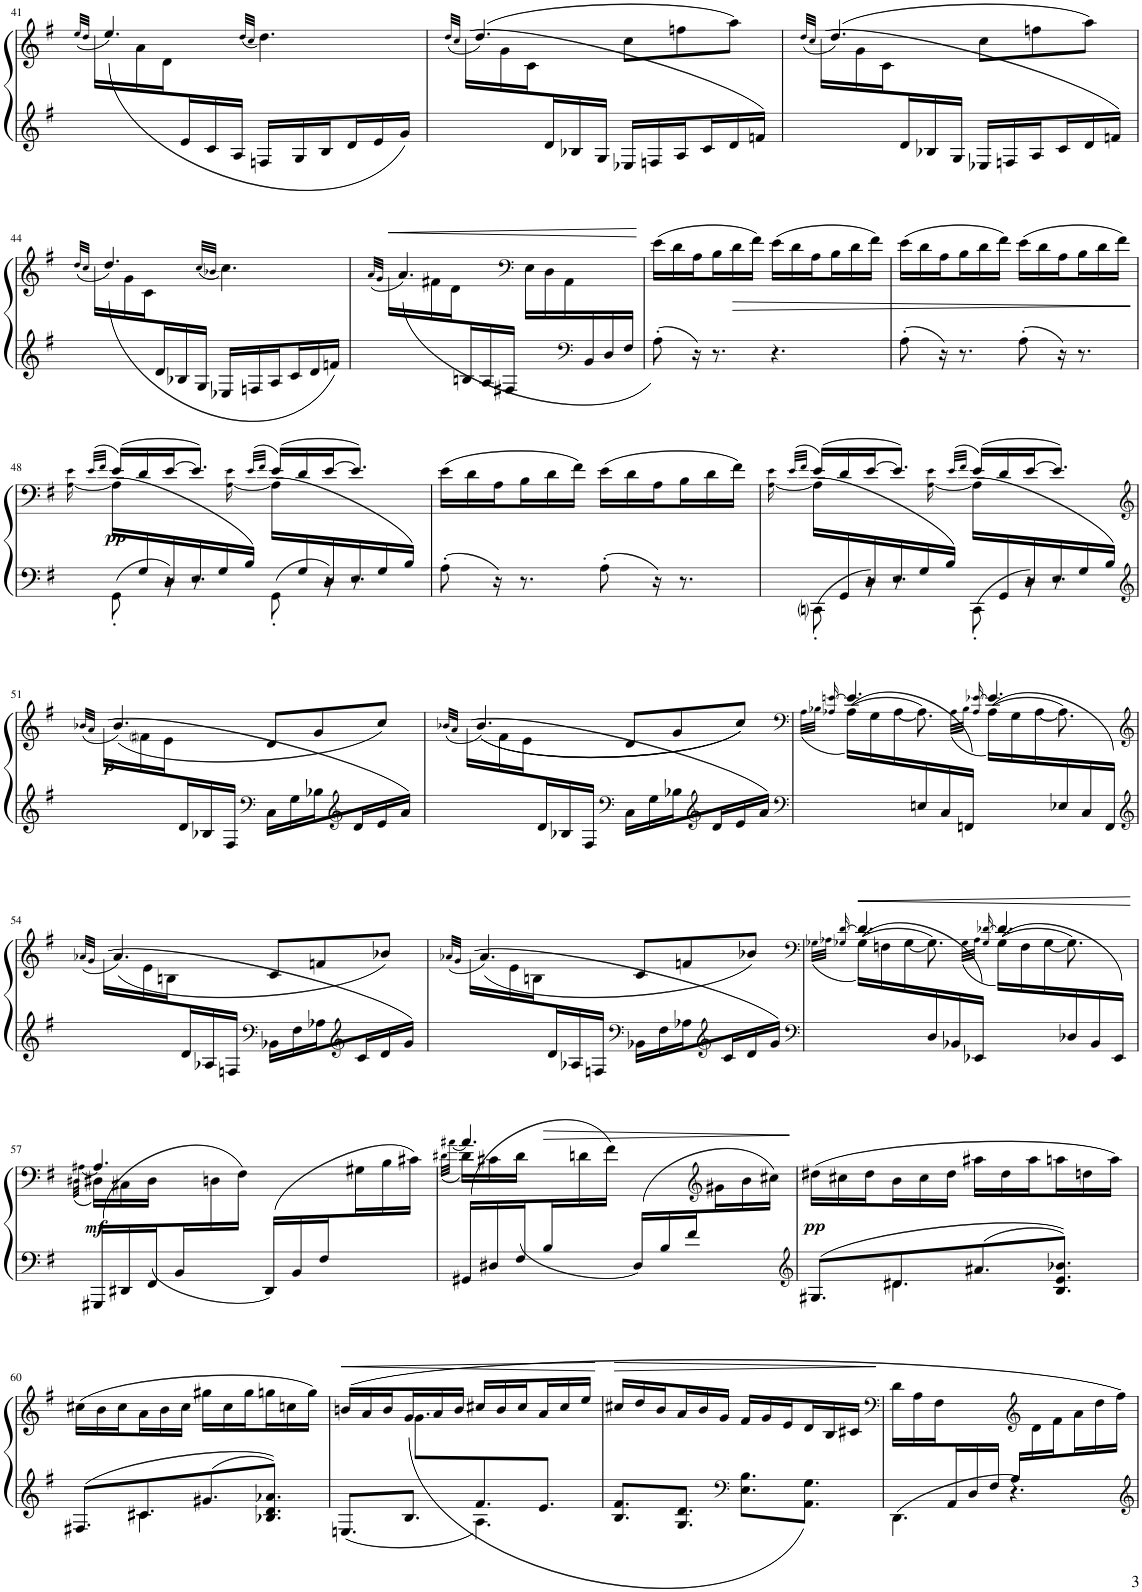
**kern	**kern	**dynam
*part1	*part1	*part1
*staff2	*staff1	*staff1/2
*I"Piano	*	*
*I'Pno.	*	*
!!LO:PB:g=z
*clefG2	*clefG2	*
*k[f#]	*k[f#]	*
*M12/16	*M12/16	*
=41	=41	=41
.	(32qee/LLL	.
.	32qdd/JJJ	.
*	*^	*
*	*	*^	*
8.ryy	(4.ee/)	32ee!LLL	16ee\LL	.
.	.	32dd!JJ	.	.
.	.	[8ee!	16a\	.
.	.	.	16d\J	.
16e/L	.	8.ee!J]	2ryy	.
16c/	.	.	.	.
16A/JJ	.	.	.	.
.	(32qdd/LLL	.	.	.
.	32qcc/JJJ	.	.	.
16Fn/LL	4.dd\)	32dd!LLL	.	.
.	.	32cc!JJ	.	.
16G/	.	[8dd!	.	.
16B/J	.	.	.	.
16d/L	.	8.dd!J]	.	.
16e/	.	.	.	.
16g/JJ)	.	.	16ryy	.
=42	=42	=42	=42	=42
.	(32qdd/LLL	.	.	.
.	32qcc/JJJ	.	.	.
8.ryy	(4.dd/)	32dd!LLL	(16dd\LL	.
.	.	32cc!JJ	.	.
.	.	[8dd!	16g\	.
.	.	.	16c\J	.
16d/L	.	8.dd!J]	2ryy	.
16B-X/	.	.	.	.
16G/JJ	.	.	.	.
16E-X/LL	8cc\L	4.ryy	.	.
16Fn/	.	.	.	.
16A/J	8ffn\	.	.	.
16c/L	.	.	.	.
16d/	8aa\J)	.	.	.
16fn/JJ)	.	.	16ryy	.
=43	=43	=43	=43	=43
.	(32qdd/LLL	.	.	.
.	32qcc/JJJ	.	.	.
8.ryy	(4.dd/)	32dd!LLL	(16dd\LL	.
.	.	32cc!JJ	.	.
.	.	[8dd!	16g\	.
.	.	.	16c\J	.
16d/L	.	8.dd!J]	2ryy	.
16B-X/	.	.	.	.
16G/JJ	.	.	.	.
16E-X/LL	8cc\L	4.ryy	.	.
16Fn/	.	.	.	.
16A/J	8ffn\	.	.	.
16c/L	.	.	.	.
16d/	8aa\J)	.	.	.
16fn/JJ)	.	.	16ryy	.
!!LO:LB:g=z	!!	!!
=44	=44	=44	=44	=44
.	(32qdd/LLL	.	.	.
.	32qcc/JJJ	.	.	.
8.ryy	(4.dd/)	32dd!LLL	16dd\LL	.
.	.	32cc!JJ	.	.
.	.	[8dd!	16g\	.
.	.	.	16c\J	.
16d/L	.	8.dd!J]	2ryy	.
16B-X/	.	.	.	.
16G/JJ	.	.	.	.
.	(32qcc/LLL	.	.	.
.	32qb-X/JJJ	.	.	.
16E-X/LL	4.cc\)	32cc!LLL	.	.
.	.	32b-!JJ	.	.
16Fn/	.	[8cc!	.	.
16A/J	.	.	.	.
16c/L	.	8.cc!J]	.	.
16d/	.	.	.	.
16fn/JJ)	.	.	16ryy	.
=45	=45	=45	=45	=45
.	(32qa/LLL	.	.	.
.	32qg/JJJ	.	.	.
*^	*	*	*	*
*	*^	*	*	*	*
16ryy	8.ryy	4.ryy	(4.a/)	32a!LLL	16a\LL	.
.	.	.	.	32g!JJ	.	.
.	.	.	.	[8a!	16f#X\	.
.	.	.	.	.	16d\J	.
.	16Bn/L	.	.	8.a!J]	2ryy	.
.	16A/	.	.	.	.	.
.	16F#X/JJ	.	.	.	.	.
*	*	*	*clefF4	*	*	*
.	8.ryy	4.ryy	16E\LL	4.ryy	.	.
.	.	.	16D\	.	.	.
.	.	.	16AA\	.	.	.
*clefF4	*	*	*	*	*	*
16BB/	8.ryy	.	8.ryy	.	.	.
16D/	.	.	.	.	.	.
16F#/JJ	.	.	.	.	16ryy	.
*v	*v	*v	*	*	*	*
*	*v	*v	*v	*
=46	=46	=46
8A'\)	(16e\LL	.
.	16d\	.
16r	16A\J	.
8.r	16B\L	.
!	!	!LO:HP:b
.	16d\	>
.	16f#\JJ)	.
4.r	(16e\LL	.
.	16d\	.
.	16A\J	.
.	16B\L	.
.	16d\	.
.	16f#\JJ)	.
=47	=47	=47
8A'\	(16e\LL	.
.	16d\	.
16r	16A\J	.
8.r	16B\L	.
.	16d\	.
.	16f#\JJ)	.
8A'\	(16e\LL	.
.	16d\	.
16r	16A\J	.
8.r	16B\L	.
.	16d\	.
.	16f#\JJ)	.
.	.	]
!!LO:LB:g=z
=48	=48	=48
.	(32qe/LLL	.
*	*^	*
.	32qf#/JJJ	[16qA\ 16qe\	.
*^	*	*	*
!	!	!	!	!LO:DY:b
16ryy	8GG'<\	(16e/LL)	(16A\LL]	pp
16G/	.	16d/	16ryy	.
*	*	*v	*v	*
16D/	16r	[16e/J	.
16E/	8.r	8.e/J])	.
16G/	.	.	.
16B/JJ)	.	.	.
.	.	(32qe/LLL	.
*	*	*^	*
.	.	32qf#/JJJ	[16qA\ 16qe\	.
16ryy	8GG'<\	(16e/LL)	(16A\LL]	.
16G/	.	16d/	4ryy	.
16D/	16r	[16e/J	.	.
16E/	8.r	8.e/J])	.	.
16G/	.	.	.	.
16B/JJ)	.	.	16ryy	.
*v	*v	*	*	*
*	*v	*v	*
=49	=49	=49
8A'\	(16e\LL	.
.	16d\	.
16r	16A\J	.
8.r	16B\L	.
.	16d\	.
.	16f#\JJ)	.
8A'\	(16e\LL	.
.	16d\	.
16r	16A\J	.
8.r	16B\L	.
.	16d\	.
.	16f#\JJ)	.
=50	=50	=50
.	(32qe/LLL	.
*	*^	*
.	32qf#/JJJ	[16qA\ 16qe\	.
*^	*	*	*
16ryy	8CCni'<\	(16e/LL)	(16A\LL]	.
16GG/	.	16d/	16ryy	.
*	*	*v	*v	*
16D/	16r	[16e/J	.
16E/	8.r	8.e/J])	.
16G/	.	.	.
16B/JJ)	.	.	.
.	.	(32qe/LLL	.
*	*	*^	*
.	.	32qf#/JJJ	[16qA\ 16qe\	.
16ryy	8CC'<\	(16e/LL)	(16A\LL]	.
16GG/	.	16d/	4ryy	.
16D/	16r	[16e/J	.	.
16E/	8.r	8.e/J])	.	.
16G/	.	.	.	.
16B/JJ)	.	.	16ryy	.
*v	*v	*	*	*
*	*v	*v	*
!!LO:LB:g=z
=51	=51	=51
*clefG2	*clefG2	*
.	(32qb-X/LLL	.
.	32qa/JJJ	.
*	*^	*
*	*	*^	*
!	!	!	!	!LO:DY:b
8.ryy	(4.b-/)	32b-!LLL	(16b-\LL	p
.	.	32a!JJ	.	.
.	.	[8b-!	16f#i\	.
.	.	.	16e\J	.
16d/L	.	8.b-!J]	2ryy	.
16B-X/	.	.	.	.
16F#/JJ	.	.	.	.
*clefF4	*	*	*	*
16C\LL	8d/L	4.ryy	.	.
16G\	.	.	.	.
16B-X\J	8g/	.	.	.
*clefG2	*	*	*	*
16d/L	.	.	.	.
16e/	8cc/J)	.	.	.
16a/JJ)	.	.	16ryy	.
=52	=52	=52	=52	=52
.	(32qb-X/LLL	.	.	.
.	32qa/JJJ	.	.	.
8.ryy	((4.b-/)	32b-!LLL	(16b-\LL	.
.	.	32a!JJ	.	.
.	.	[8b-!	16f#\	.
.	.	.	16e\J	.
16d/L	.	8.b-!J]	2ryy	.
16B-X/	.	.	.	.
16F#/JJ	.	.	.	.
*clefF4	*	*	*	*
16C\LL	8d/L	4.ryy	.	.
16G\	.	.	.	.
16B-X\J	8g/	.	.	.
*clefG2	*	*	*	*
16d/L	.	.	.	.
16e/	8cc/J))	.	.	.
16a/JJ)	.	.	16ryy	.
=53	=53	=53	=53	=53
*clefF4	*clefF4	*	*	*
.	.	(32qA-\LLL	.	.
.	16qA-X/ [16qen/	32qB-X\JJJ	.	.
*^	*	*	*	*
8.ryy	2.ryy	4.e/]	((16A-\LL)	8.ryy	.
.	.	.	16G\	.	.
.	.	.	[16A-\	.	.
16En/	.	.	8.ryy	8.A-\])	.
16C/	.	.	.	.	.
16FFn/JJ)	.	.	.	.	.
.	.	.	(32qA-\LLL	.	.
.	.	16qA-/ [16qe-X/	32qB-\JJJ	.	.
8.ryy	.	4.e-/]	((16A-\LL)	8.ryy	.
.	.	.	16G\	.	.
.	.	.	[16A-\	.	.
16E-X/	.	.	8.ryy	8.A-\])	.
16C/	.	.	.	.	.
16FF/JJ)	.	.	.	.	.
*v	*v	*	*	*	*
!!LO:LB:g=z	!!	!!
=54	=54	=54	=54	=54
*clefG2	*clefG2	*	*	*
.	(32qa-X/LLL	.	.	.
.	32qg/JJJ	.	.	.
8.ryy	(4.a-/)	32a-!LLL	(16a-\LL	.
.	.	32g!JJ	.	.
.	.	[8a-!	16e\	.
.	.	.	16Bn\J	.
16d/L	.	8.a-!J]	2ryy	.
16A-X/	.	.	.	.
16Fn/JJ	.	.	.	.
*clefF4	*	*	*	*
16BB-X\LL	8c/L	4.ryy	.	.
16F\	.	.	.	.
16A-X\J	8fn/	.	.	.
*clefG2	*	*	*	*
16c/L	.	.	.	.
16d/	8b-X/J)	.	.	.
16g/JJ)	.	.	16ryy	.
=55	=55	=55	=55	=55
.	(32qa-X/LLL	.	.	.
.	32qg/JJJ	.	.	.
8.ryy	(4.a-/)	32a-!LLL	(16a-\LL	.
.	.	32g!JJ	.	.
.	.	[8a-!	16e\	.
.	.	.	16Bn\J	.
16d/L	.	8.a-!J]	2ryy	.
16A-X/	.	.	.	.
16Fn/JJ	.	.	.	.
*clefF4	*	*	*	*
16BB-X\LL	8c/L	4.ryy	.	.
16F\	.	.	.	.
16A-X\J	8fn/	.	.	.
*clefG2	*	*	*	*
16c/L	.	.	.	.
16d/	8b-X/J)	.	.	.
16g/JJ)	.	.	16ryy	.
=56	=56	=56	=56	=56
*clefF4	*clefF4	*	*	*
.	.	(32qG-X\LLL	.	.
.	16qG-X/ [16qd/	32qA-X\JJJ	.	.
*^	*	*	*	*
!	!	!	!	!	!LO:HP:b
8.ryy	2.ryy	4.d/]	((16G-\LL)	8.ryy	<
.	.	.	16Fn\	.	.
.	.	.	[16G-\	.	.
16D/	.	.	8.ryy	8.G-\])	.
16BB-X/	.	.	.	.	.
16EE-X/JJ)	.	.	.	.	.
.	.	.	(32qG-\LLL	.	.
.	.	16qG-/ [16qd-X/	32qA-\JJJ	.	.
8.ryy	.	4.d-/]	((16G-\LL)	8.ryy	.
.	.	.	16F\	.	.
.	.	.	[16G-\	.	.
16D-X/	.	.	8.ryy	8.G-\])	.
16BB-/	.	.	.	.	.
16EE-/JJ)	.	.	.	.	.
*v	*v	*	*	*	*
*	*v	*v	*v	*
.	.	[
!!LO:LB:g=z
=57	=57	=57
*	*^	*
*	*	*^	*
.	.	.	(32qD#X\LLL	.
.	.	.	[32qA#X\JJJ	.
*	*	*	*^	*
!	!	!	!	!	!LO:DY:b
16GGG#X/LL	4.A#X/	(16D#X\LL	16A#]	4ryy	mf
16DD#X/	.	16C#X\	8ryy	.	.
16FF#/J	.	(16D#\JJ	.	.	.
16BB/L	.	8.ryy	8.ryy	.	.
8ryy	.	.	.	16Dn\	.
.	.	.	.	16F#\JJ)	.
(16DD#/LL)	4.ryy	4.ryy	4.ryy	8.ryy	.
16BB/	.	.	.	.	.
16F#/J	.	.	.	.	.
8.ryy	.	.	.	16G#X\L	.
.	.	.	.	16B\	.
.	.	.	.	16c#X\JJ)	.
=58	=58	=58	=58	=58	=58
.	.	.	(32qd#X\LLL	.	.
.	.	.	[32qa#X\JJJ	.	.
16GG#X/LL	4.a#X/	(16d#X\LL	16a#]	4ryy	.
16D#X/	.	16c#X\	8ryy	.	.
16F#/J	.	(16d#\JJ	.	.	.
!	!	!	!	!	!LO:HP:b
16B/L	.	8.ryy	8.ryy	.	>
8ryy	.	.	.	16dn\	.
.	.	.	.	16f#\JJ)	.
(16D#/LL)	8.ryy	8.ryy	4.ryy	8.ryy	.
16B/	.	.	.	.	.
16f#/J	.	.	.	.	.
*	*clefG2	*	*	*	*
8.ryy	8.ryy	8.ryy	.	16g#X\L	.
.	.	.	.	16b\	.
.	.	.	.	16cc#X\JJ)	.
*	*v	*v	*v	*v	*
=59	=59	=59
*clefG2	*	*
*^	*^	*
*	*	*	*^	*
*	*	*	*	*^	*
!	!	!	!	!	!	!LO:DY:b
*	*	*v	*v	*v	*v	*
8.G#X/L	8.ryy	(16dd#X\LL	pp
.	.	16cc#X\	.
.	.	16dd#\J	.
8.d#X/	4.d#\	16b\L	.
.	.	16cc#\	.
.	.	16dd#\JJ	.
8.a#X/	.	16aa#X\LL	.
.	.	16dd#\	.
.	.	16aa#\J	.
8.B/ 8.e/ 8.b-X/J	8.ryy	16aan\L	.
.	.	16ddn\	.
.	.	16aa\JJ)	.
!!LO:LB:g=z
=60	=60	=60	=60
8.F#X/L	8.ryy	(16cc#X\LL	.
.	.	16b\	.
.	.	16cc#\J	.
8.c#X/	4.c#\	16a\L	.
.	.	16b\	.
.	.	16cc#\JJ	.
8.g#X/	.	16gg#X\LL	.
.	.	16cc#\	.
.	.	16gg#\J	.
8.B-X/ 8.d/ 8.a-X/J	8.ryy	16ggn\L	.
.	.	16ccn\	.
.	.	16gg\JJ)	.
=61	=61	=61	=61
!	!	!	!LO:HP:b
*	*	*^	*
8.ryy	8.En/L	(16bn/LL	8.ryy	<
.	.	16a/	.	.
.	.	16b/J	.	.
8.ryy	8.B/J	(16g/L	8.g\L	.
.	.	16a/	.	.
.	.	16b/JJ	.	.
8.f#/	4.A\	16cc#X/LL	4.ryy	.
.	.	16b/	.	.
.	.	16cc#/J	.	.
8.e/J	.	16a/L	.	.
.	.	16cc#/	.	.
.	.	16ee/JJ	.	.
*v	*v	*	*	*
*	*v	*v	*
.	.	]
=62	=62	=62
8.B/ 8.f#/L	16cc#X/LL	.
.	16dd/	.
.	16b/J	.
8.G/ 8.d/J	16a/L	.
.	16b/	.
.	16g/JJ	.
*clefF4	*	*
8.E\ 8.B\L	16f#/LL	.
.	16g/	.
.	16e/J	.
8.AA\ 8.G\J)	16d/L	.
.	16B/	.
.	16c#X/JJ	.
.	.	[
=63	=63	=63
*	*clefF4	*
*^	*	*
8.ryy	4.DD\	16d\LL	.
.	.	16A\	.
.	.	16F#\J	.
16AA/L	.	4ryy	.
16D/	.	.	.
16F#/JJ	.	.	.
16A/LL	4.r	.	.
*	*	*clefG2	*
4ryy	.	16d\	.
.	.	16f#\J	.
.	.	16a\L	.
.	.	16dd\	.
16ryy	.	16ff#\JJ)	.
*v	*v	*	*
=	=	=
*-	*-	*-
